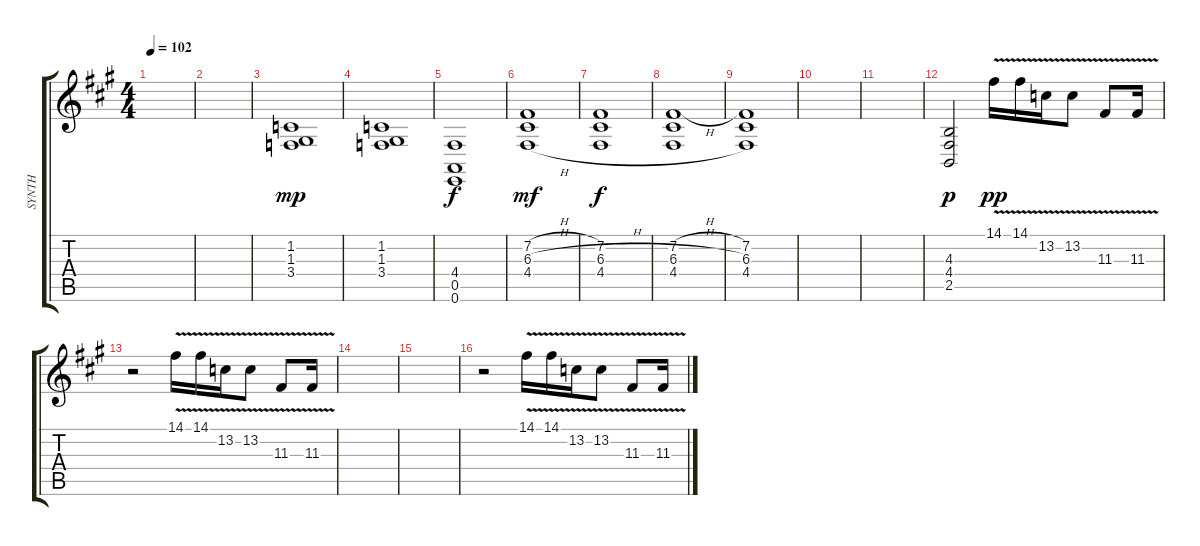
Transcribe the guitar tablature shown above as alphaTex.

\track ("SYNTH" "SYNTH") {instrument lead3calliope}
\staff {score tabs}
\tuning (E4 B3 G3 D3 A2 E2) {hide}
\ts (4 4)
\tempo 102
\clef g2
\ks a
|
|
(1.2 1.3 3.4).1{dy mp} |
(1.2 1.3 3.4).1 |
(4.4 0.5 0.6).1{dy f} |
(7.2{h} 6.3{h} 4.4{h}).1{dy mf} |
(7.2 6.3{h} 4.4{h}).1{dy f} |
(7.2{h} 6.3{h} 4.4{h}).1 |
(7.2 6.3 4.4).1 |
|
|
(4.3 4.4 2.5).2{dy p} 14.1{v}.16{dy pp} 14.1{v}.16 13.2{v}.16 13.2{v}.8 11.3{v}.8 11.3{v}.16 |
r.2 14.1{v}.16 14.1{v}.16 13.2{v}.16 13.2{v}.8 11.3{v}.8 11.3{v}.16 |
|
|
r.2 14.1{v}.16 14.1{v}.16 13.2{v}.16 13.2{v}.8 11.3{v}.8 11.3{v}.16
